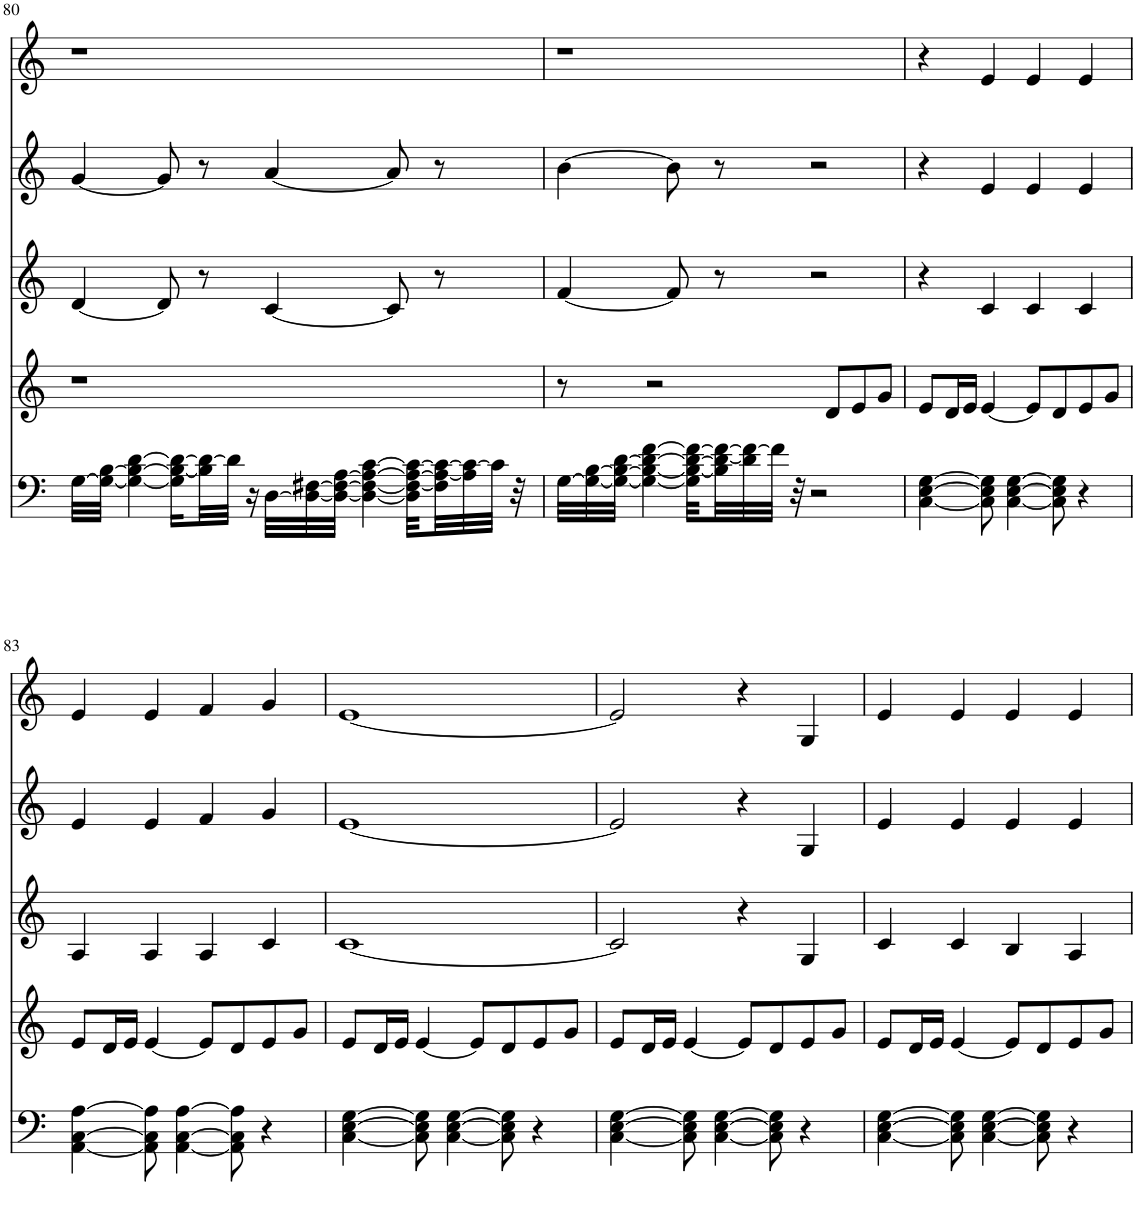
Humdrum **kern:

**kern	**kern	**kern	**kern	**kern
*part5	*part4	*part3	*part2	*part1
*staff5	*staff4	*staff3	*staff2	*staff1
*I"Guitar II	*I"Guitar I	*I"Clarinet	*I"Viola	*I"Oboe
*	*	*I'Cl	*I'Vla	*I'Ob
!!LO:PB:g=z
*clefF4	*clefG2	*clefG2	*clefG2	*clefG2
*	*	*Trd1c2	*	*
*k[]	*k[]	*k[]	*k[]	*k[]
*M4/4	*M4/4	*M4/4	*M4/4	*M4/4
=80	=80	=80	=80	=80
[32G\LLL	1r	[4d/	[4g/	1r
32G\_ [32B\JJJ	.	.	.	.
4G\_ 4B\_ [4d\	.	.	.	.
.	.	8d/]	8g/]	.
16G\] 16B\_ 16d\_LL	.	.	.	.
32B\] 32d\_L	.	8r	8r	.
32d\JJJ]	.	.	.	.
16r	.	.	.	.
[32D\LLL	.	[4c/	[4a/	.
32D\_ [32F#X\	.	.	.	.
32D\_ 32F#\_ [32A\JJJ	.	.	.	.
4D\_ 4F#\_ 4A\_ [4c\	.	.	.	.
.	.	8c/]	8a/]	.
32D\] 32F#\_ 32A\_ 32c\_LLL	.	.	.	.
32F#\] 32A\_ 32c\_	.	8r	8r	.
32A\] 32c\_	.	.	.	.
32c\JJJ]	.	.	.	.
32r	.	.	.	.
=81	=81	=81	=81	=81
[32G\LLL	8r	[4f/	[4b\	1r
32G\_ [32B\	.	.	.	.
32G\_ 32B\_ [32d\JJJ	.	.	.	.
4G\_ 4B\_ 4d\_ [4f\	.	.	.	.
.	2r	.	.	.
.	.	8f/]	8b\]	.
32G\] 32B\_ 32d\_ 32f\_LLL	.	.	.	.
32B\] 32d\_ 32f\_	.	8r	8r	.
32d\] 32f\_	.	.	.	.
32f\JJJ]	.	.	.	.
32r	.	.	.	.
2r	.	2r	2r	.
.	8d/L	.	.	.
.	8e/	.	.	.
.	8g/J	.	.	.
=82	=82	=82	=82	=82
[4C\ [4E\ [4G\	8e/L	4r	4r	4r
.	16d/L	.	.	.
.	16e/JJ	.	.	.
8C\] 8E\] 8G\]	[4e/	4c/	4e/	4e/
[4C\ [4E\ [4G\	.	.	.	.
.	8e/L]	4c/	4e/	4e/
8C\] 8E\] 8G\]	8d/	.	.	.
4r	8e/	4c/	4e/	4e/
.	8g/J	.	.	.
!!LO:LB:g=z
=83	=83	=83	=83	=83
[4AA\ [4C\ [4A\	8e/L	4A/	4e/	4e/
.	16d/L	.	.	.
.	16e/JJ	.	.	.
8AA\] 8C\] 8A\]	[4e/	4A/	4e/	4e/
[4AA\ [4C\ [4A\	.	.	.	.
.	8e/L]	4A/	4f/	4f/
8AA\] 8C\] 8A\]	8d/	.	.	.
4r	8e/	4c/	4g/	4g/
.	8g/J	.	.	.
=84	=84	=84	=84	=84
[4C\ [4E\ [4G\	8e/L	[1c	[1e	[1e
.	16d/L	.	.	.
.	16e/JJ	.	.	.
8C\] 8E\] 8G\]	[4e/	.	.	.
[4C\ [4E\ [4G\	.	.	.	.
.	8e/L]	.	.	.
8C\] 8E\] 8G\]	8d/	.	.	.
4r	8e/	.	.	.
.	8g/J	.	.	.
=85	=85	=85	=85	=85
[4C\ [4E\ [4G\	8e/L	2c/]	2e/]	2e/]
.	16d/L	.	.	.
.	16e/JJ	.	.	.
8C\] 8E\] 8G\]	[4e/	.	.	.
[4C\ [4E\ [4G\	.	.	.	.
.	8e/L]	4r	4r	4r
8C\] 8E\] 8G\]	8d/	.	.	.
4r	8e/	4G/	4G/	4G/
.	8g/J	.	.	.
=86	=86	=86	=86	=86
[4C\ [4E\ [4G\	8e/L	4c/	4e/	4e/
.	16d/L	.	.	.
.	16e/JJ	.	.	.
8C\] 8E\] 8G\]	[4e/	4c/	4e/	4e/
[4C\ [4E\ [4G\	.	.	.	.
.	8e/L]	4B/	4e/	4e/
8C\] 8E\] 8G\]	8d/	.	.	.
4r	8e/	4A/	4e/	4e/
.	8g/J	.	.	.
=	=	=	=	=
*-	*-	*-	*-	*-
